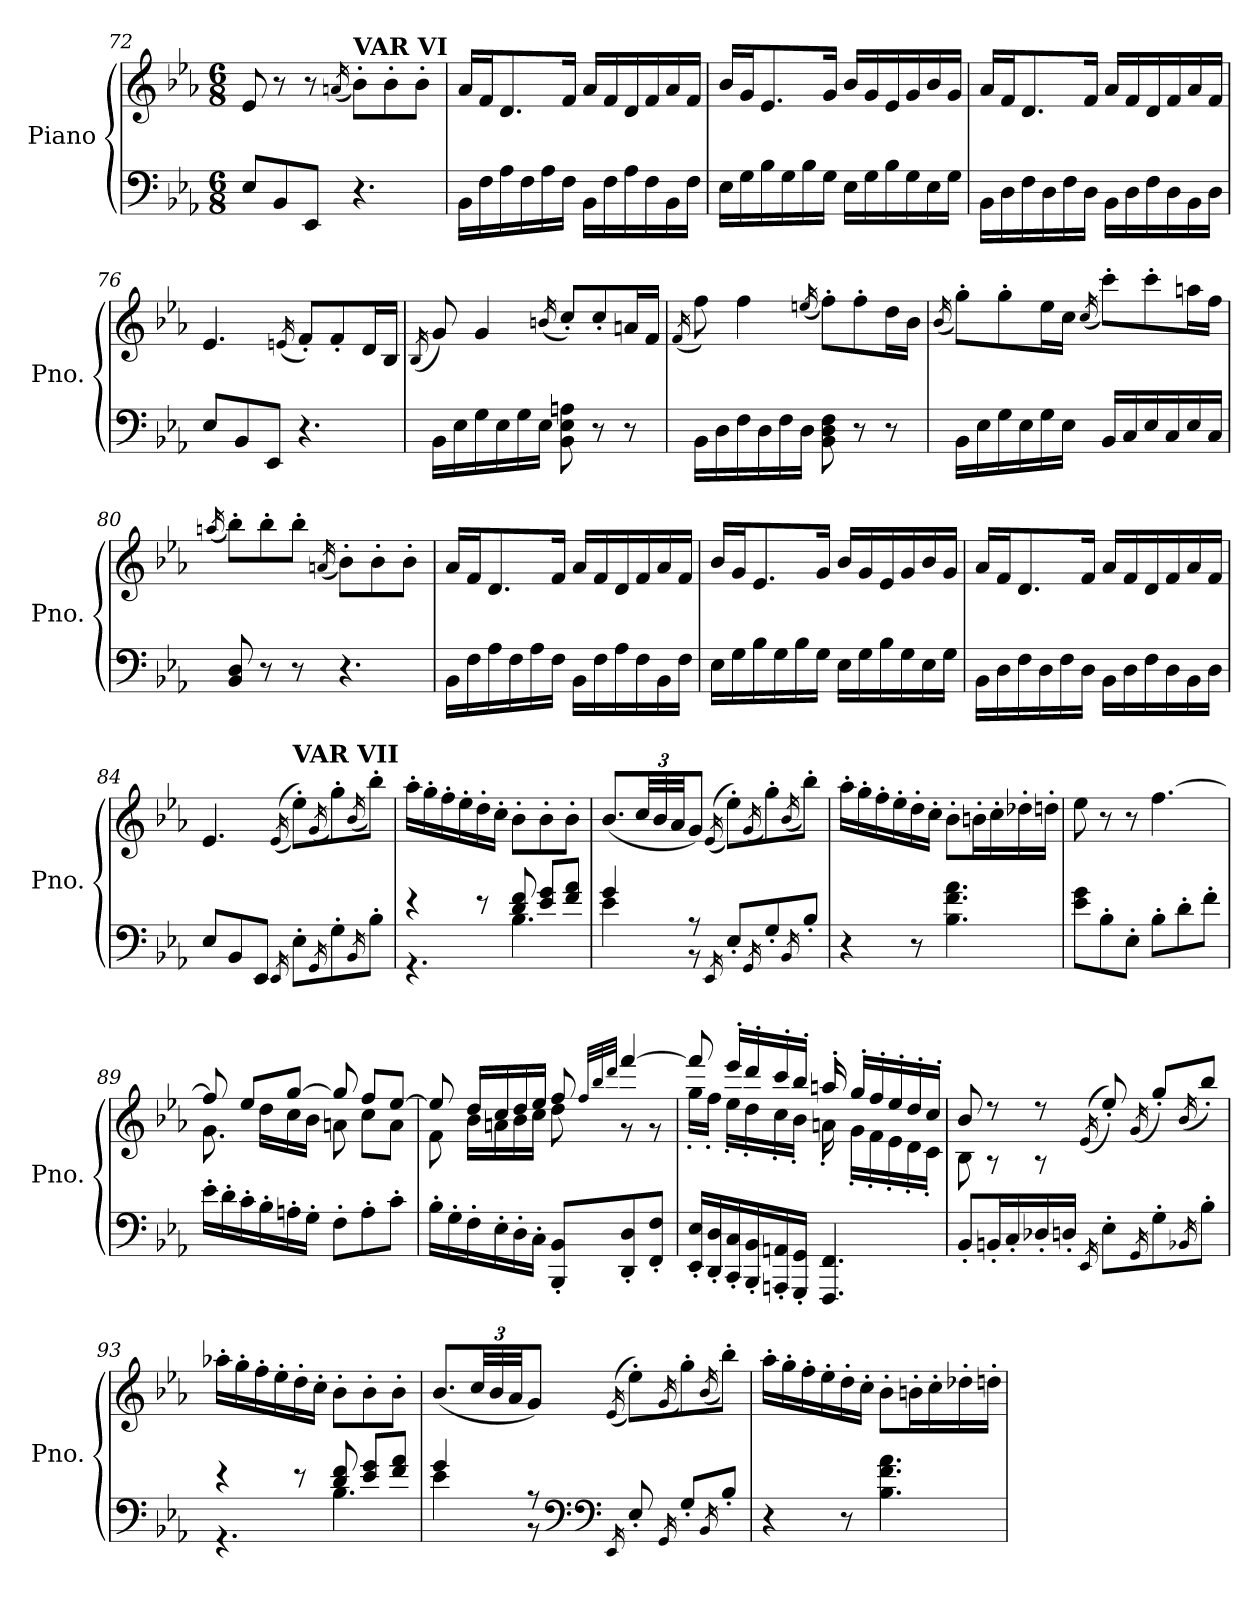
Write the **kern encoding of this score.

**kern	**kern
*part1	*part1
*staff2	*staff1
*I"Piano	*
*I'Pno.	*
*clefF4	*clefG2
*k[b-e-a-]	*k[b-e-a-]
*E-:	*E-:
*M6/8	*M6/8
=72	=72
8E-/L	8e-/
8BB-/	8r
8EE-/J	8r
.	(<16qan/
!	!LO:TX:a:B:t=VAR VI
4.r	8b-'\L)
.	8b-'\
.	8b-'\J
!!LO:PB:g=z
=73	=73
16BB-\LL	16a-/LL
16F\	16f/J
16A-\	8.d/
16F\	.
16A-\	.
16F\JJ	16f/Jk
16BB-\LL	16a-/LL
16F\	16f/
16A-\	16d/
16F\	16f/
16BB-\	16a-/
16F\JJ	16f/JJ
=74	=74
16E-\LL	16b-/LL
16G\	16g/J
16B-\	8.e-/
16G\	.
16B-\	.
16G\JJ	16g/Jk
16E-\LL	16b-/LL
16G\	16g/
16B-\	16e-/
16G\	16g/
16E-\	16b-/
16G\JJ	16g/JJ
=75	=75
16BB-\LL	16a-/LL
16D\	16f/J
16F\	8.d/
16D\	.
16F\	.
16D\JJ	16f/Jk
16BB-\LL	16a-/LL
16D\	16f/
16F\	16d/
16D\	16f/
16BB-\	16a-/
16D\JJ	16f/JJ
=76	=76
8E-/L	4.e-/
8BB-/	.
8EE-/J	.
.	(<16qen/
4.r	8f'/L)
.	8f'/
.	16d/L
.	16B-/JJ
!!LO:LB:g=z
=77	=77
.	(<16qB-/
16BB-\LL	8g/)
16E-\	.
16G\	4g/
16E-\	.
16G\	.
16E-\JJ	.
.	(<16qbn/
8BB-\ 8E-\ 8An\	8cc'/L)
8r	8cc'/
8r	16an/L
.	16f/JJ
=78	=78
.	(<16qf/
16BB-\LL	8ff\)
16D\	.
16F\	4ff\
16D\	.
16F\	.
16D\JJ	.
.	(<16qeen/
8BB-\ 8D\ 8F\	8ff'\L)
8r	8ff'\
8r	16dd\L
.	16b-\JJ
=79	=79
.	(<16qb-/
16BB-\LL	8gg'\L)
16E-\	.
16G\	8gg'\
16E-\	.
16G\	16ee-\L
16E-\JJ	16cc\JJ
.	(<16qcc/
16BB-/LL	8ccc'\L)
16C/	.
16E-/	8ccc'\
16C/	.
16E-/	16aan\L
16C/JJ	16ff\JJ
=80	=80
.	(<16qaan/
8BB-/ 8D/	8bb-'\L)
8r	8bb-'\
8r	8bb-'\J
.	(<16qan/
4.r	8b-'\L)
.	8b-'\
.	8b-'\J
!!LO:LB:g=z
=81	=81
16BB-\LL	16a-/LL
16F\	16f/J
16A-\	8.d/
16F\	.
16A-\	.
16F\JJ	16f/Jk
16BB-\LL	16a-/LL
16F\	16f/
16A-\	16d/
16F\	16f/
16BB-\	16a-/
16F\JJ	16f/JJ
=82	=82
16E-\LL	16b-/LL
16G\	16g/J
16B-\	8.e-/
16G\	.
16B-\	.
16G\JJ	16g/Jk
16E-\LL	16b-/LL
16G\	16g/
16B-\	16e-/
16G\	16g/
16E-\	16b-/
16G\JJ	16g/JJ
=83	=83
16BB-\LL	16a-/LL
16D\	16f/J
16F\	8.d/
16D\	.
16F\	.
16D\JJ	16f/Jk
16BB-\LL	16a-/LL
16D\	16f/
16F\	16d/
16D\	16f/
16BB-\	16a-/
16D\JJ	16f/JJ
=84	=84
8E-/L	4.e-/
8BB-/	.
8EE-/J	.
16qEE-/	(<(<16qe-/
!	!LO:TX:a:B:t=VAR VII
8E-'\L	8ee-'\L))
16qGG/	(<16qg/
8G'\	8gg'\)
16qBB-/	(<16qb-/
8B-'\J	8bb-'\J)
!!LO:LB:g=z
=85	=85
*^	*
4r	4.r	16aa-'\LL
.	.	16gg'\
.	.	16ff'\
.	.	16ee-'\
8r	.	16dd'\
.	.	16cc'\JJ
8d/ 8f/	4.B-\	8b-'\L
8e-/ 8g/L	.	8b-'\
8f/ 8a-/J	.	8b-'\J
=86	=86	=86
4g/	4e-\	(<8.b-/L
*	*	*Xbrackettup
.	.	48cc/LL
.	.	48b-/
.	.	48a-/JJ
8r	8r	8g/J)
16qEE-/	.	(<(<16qe-/
8E-'/L	4.ryy	8ee-'\L))
16qGG/	.	(<16qg/
8G'/	.	8gg'\)
16qBB-/	.	(<16qb-/
8B-'/J	.	8bb-'\J)
*v	*v	*
=87	=87
4r	16aa-'\LL
.	16gg'\
.	16ff'\
.	16ee-'\
8r	16dd'\
.	16cc'\JJ
4.B-\ 4.f\ 4.a-\	8b-'\L
.	16bn'\L
.	16cc'\
.	16dd-X'\
.	16ddn'\JJ
=88	=88
8e-\ 8g\L	8ee-\
8B-'\	8r
8E-'\J	8r
8B-'\L	[4.ff\
8d'\	.
8f'\J	.
!!LO:LB:g=z
=89	=89
*	*^
16e-'\LL	8ff/]	8.g\
16d'\	.	.
16c'\	8ee-/L	.
16B-'\	.	16dd\LL
16An'\	[8gg/J	16cc\
16G'\JJ	.	16b-\JJ
8F'\L	8gg/]	8an\
8A'\	8ff/L	8cc\L
8c'\J	[8ee-/J	8a\J
=90	=90	=90
16B-'\LL	8ee-/]	8f\
16G'\	.	.
16F'\	16dd/LL	16b-\LL
16E-'\	16cc/	16an\
16D'\	16dd/	16b-\
16C'\JJ	16ee-/JJ	16cc\JJ
8BBB-/' 8BB-/'L	8ff/	8dd\
.	32qff/LLL	.
.	32qbb-/	.
.	32qddd/JJJ	.
8DD/' 8D/'	[4fff/	8r
8FF/' 8F/'J	.	8r
=91	=91	=91
16EE-/' 16E-/'LL	8fff/]	16gg'\LL
16DD/' 16D/'	.	16ff'\JJ
16CC/' 16C/'	16eee-'/LL	16ee-'\LL
16BBB-/' 16BB-/'	16ddd'/	16dd'\
16AAAn/' 16AAn/'	16ccc'/	16cc'\
16GGG/' 16GG/'JJ	16bb-'/JJ	16b-'\JJ
4.FFF/ 4.FF/	16aan'/	16an'\
.	16gg'/LL	16g'\LL
.	16ff'/	16f'\
.	16ee-'/	16e-'\
.	16dd'/	16d'\
.	16cc'/JJ	16c'\JJ
!!LO:LB:g=z	!!
=92	=92	=92
8BB-'/L	8b-/	8B-\
16BBn'/L	8r	8r
16C'/	.	.
16D-X'/	8r	8r
16Dn'/JJ	.	.
16qEE-/	(<(<16qe-/	.
8E-'\L	8ee-'/))	4.ryy
16qGG/	(<16qg/	.
8G'\	8gg'/L)	.
16qBB-X/	(<16qb-/	.
8B-'\J	8bb-'/J)	.
*	*v	*v
=93	=93
*^	*
4r	4.r	16aa-X'\LL
.	.	16gg'\
.	.	16ff'\
.	.	16ee-'\
8r	.	16dd'\
.	.	16cc'\JJ
8d/ 8f/	4.B-\	8b-'\L
8e-/ 8g/L	.	8b-'\
8f/ 8a-/J	.	8b-'\J
=94	=94	=94
4g/	4e-\	(<8.b-/L
.	.	48cc/LL
.	.	48b-/
.	.	48a-/JJ
8r	8r	8g/J)
16qEE-/	.	.
*clefF4	*	*
.	.	(<(<16qe-/
8E-'/	4.ryy	8ee-'\L))
16qGG/	.	(<16qg/
8G'/L	.	8gg'\)
16qBB-/	.	(<16qb-/
8B-'/J	.	8bb-'\J)
*v	*v	*
!!LO:PB:g=z
=95	=95
4r	16aa-'\LL
.	16gg'\
.	16ff'\
.	16ee-'\
8r	16dd'\
.	16cc'\JJ
4.B-\ 4.f\ 4.a-\	8b-'\L
.	16bn'\L
.	16cc'\
.	16dd-X'\
.	16ddn'\JJ
=	=
*-	*-
